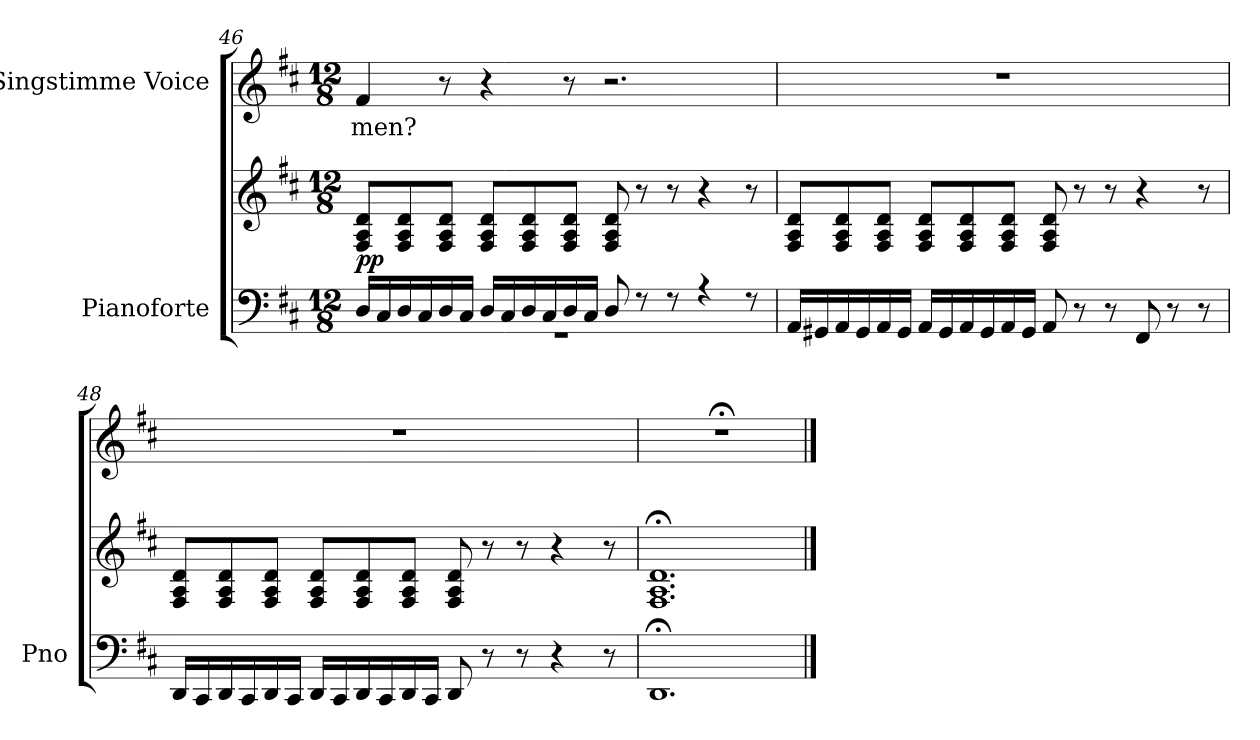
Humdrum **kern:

**kern	**kern	**dynam	**kern	**text
*part2	*part2	*part2	*part1	*part1
*staff3	*staff2	*staff2/3	*staff1	*staff1
*I"Pianoforte	*	*	*I"Singstimme Voice	*
*I'Pno	*	*	*	*
*clefF4	*clefG2	*	*clefG2	*
*k[f#c#]	*k[f#c#]	*	*k[f#c#]	*
*M12/8	*M12/8	*	*M12/8	*
=46	=46	=46	=46	=46
*^	*	*	*	*
!	!	!	!LO:DY:a=2	!	!LO:LY:b
16D/LL	1.r	8F#/ 8A/ 8d/L	pp	4f#/	-men?
16C#/	.	.	.	.	.
16D/	.	8F#/ 8A/ 8d/	.	.	.
16C#/	.	.	.	.	.
16D/	.	8F#/ 8A/ 8d/J	.	8r	.
16C#/JJ	.	.	.	.	.
16D/LL	.	8F#/ 8A/ 8d/L	.	4r	.
16C#/	.	.	.	.	.
16D/	.	8F#/ 8A/ 8d/	.	.	.
16C#/	.	.	.	.	.
16D/	.	8F#/ 8A/ 8d/J	.	8r	.
16C#/JJ	.	.	.	.	.
8D/	.	8F#/ 8A/ 8d/	.	2.r	.
8r	.	8r	.	.	.
8r	.	8r	.	.	.
4r	.	4r	.	.	.
8r	.	8r	.	.	.
*v	*v	*	*	*	*
!!LO:LB:g=z
=47	=47	=47	=47	=47
16AA/LL	8F#/ 8A/ 8d/L	.	1.r	.
16GG#X/	.	.	.	.
16AA/	8F#/ 8A/ 8d/	.	.	.
16GG#/	.	.	.	.
16AA/	8F#/ 8A/ 8d/J	.	.	.
16GG#/JJ	.	.	.	.
16AA/LL	8F#/ 8A/ 8d/L	.	.	.
16GG#/	.	.	.	.
16AA/	8F#/ 8A/ 8d/	.	.	.
16GG#/	.	.	.	.
16AA/	8F#/ 8A/ 8d/J	.	.	.
16GG#/JJ	.	.	.	.
8AA/	8F#/ 8A/ 8d/	.	.	.
8r	8r	.	.	.
8r	8r	.	.	.
8FF#/	4r	.	.	.
8r	.	.	.	.
8r	8r	.	.	.
=48	=48	=48	=48	=48
16DD/LL	8F#/ 8A/ 8d/L	.	1.r	.
16CC#/	.	.	.	.
16DD/	8F#/ 8A/ 8d/	.	.	.
16CC#/	.	.	.	.
16DD/	8F#/ 8A/ 8d/J	.	.	.
16CC#/JJ	.	.	.	.
16DD/LL	8F#/ 8A/ 8d/L	.	.	.
16CC#/	.	.	.	.
16DD/	8F#/ 8A/ 8d/	.	.	.
16CC#/	.	.	.	.
16DD/	8F#/ 8A/ 8d/J	.	.	.
16CC#/JJ	.	.	.	.
8DD/	8F#/ 8A/ 8d/	.	.	.
8r	8r	.	.	.
8r	8r	.	.	.
4r	4r	.	.	.
8r	8r	.	.	.
=49	=49	=49	=49	=49
1.DD;	1.F#;< 1.A;< 1.d;<	.	1.r;<	.
==	==	==	==	==
*-	*-	*-	*-	*-
